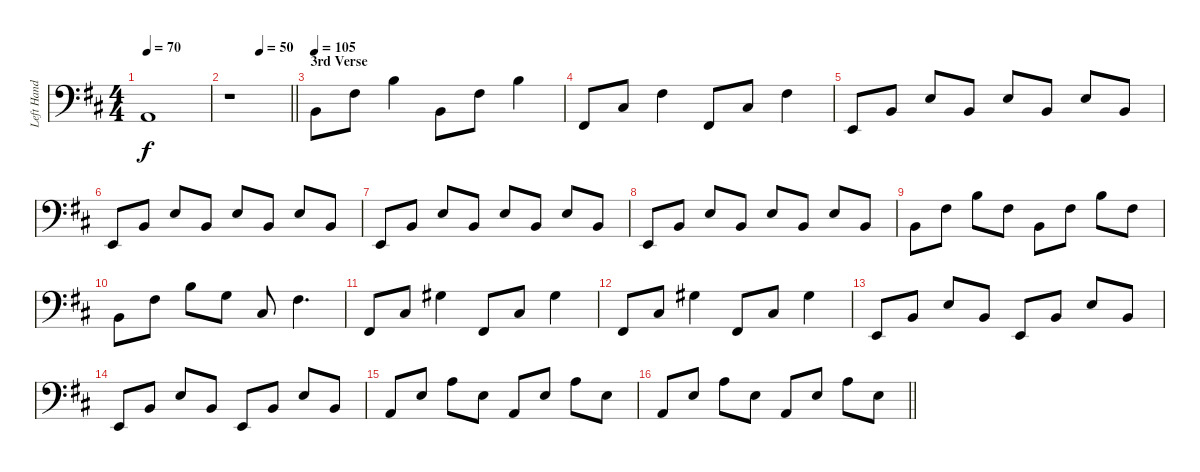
\track ("Left Hand" "Left Hand") {instrument acousticgrandpiano}
\staff {score}
\tuning (G2 D2 A1 E1 B0) {hide}
\ts (4 4)
\tempo 70
\clef f4
\ks bminor
12.3.1{dy f} |
\tempo (50 0.5)
\barLineRight lightlight
r.1 |
\section ("" "3rd Verse")
\tempo 105
14.3.8 16.2.8 16.1.4 14.3.8 16.2.8 16.1.4 |
14.4.8 16.3.8 16.2.4 14.4.8 16.3.8 16.2.4 |
12.4.8 14.3.8 14.2.8 14.3.8 14.2.8{beam Up} 14.3.8{beam Up} 14.2.8{beam Up} 14.3.8{beam Up} |
12.4.8 14.3.8 14.2.8 14.3.8 14.2.8{beam Up} 14.3.8{beam Up} 14.2.8{beam Up} 14.3.8{beam Up} |
12.4.8 14.3.8 14.2.8 14.3.8 14.2.8{beam Up} 14.3.8{beam Up} 14.2.8{beam Up} 14.3.8{beam Up} |
12.4.8 14.3.8 14.2.8 14.3.8 14.2.8{beam Up} 14.3.8{beam Up} 14.2.8{beam Up} 14.3.8{beam Up} |
14.3.8 16.2.8 16.1.8 16.2.8 14.3.8 16.2.8 16.1.8 16.2.8 |
14.3.8 16.2.8 16.1.8 17.2.8 16.3.8 16.2.4{d} |
14.4.8 16.3.8 13.1.4 14.4.8 16.3.8 13.1.4 |
14.4.8 16.3.8 13.1.4 14.4.8 16.3.8 13.1.4 |
12.4.8 14.3.8 14.2.8 14.3.8 12.4.8 14.3.8 14.2.8 14.3.8 |
12.4.8 14.3.8 14.2.8 14.3.8 12.4.8 14.3.8 14.2.8 14.3.8 |
12.3.8 14.2.8 14.1.8 14.2.8 12.3.8 14.2.8 14.1.8 14.2.8 |
\barLineRight lightlight
12.3.8 14.2.8 14.1.8 14.2.8 12.3.8 14.2.8 14.1.8 14.2.8
